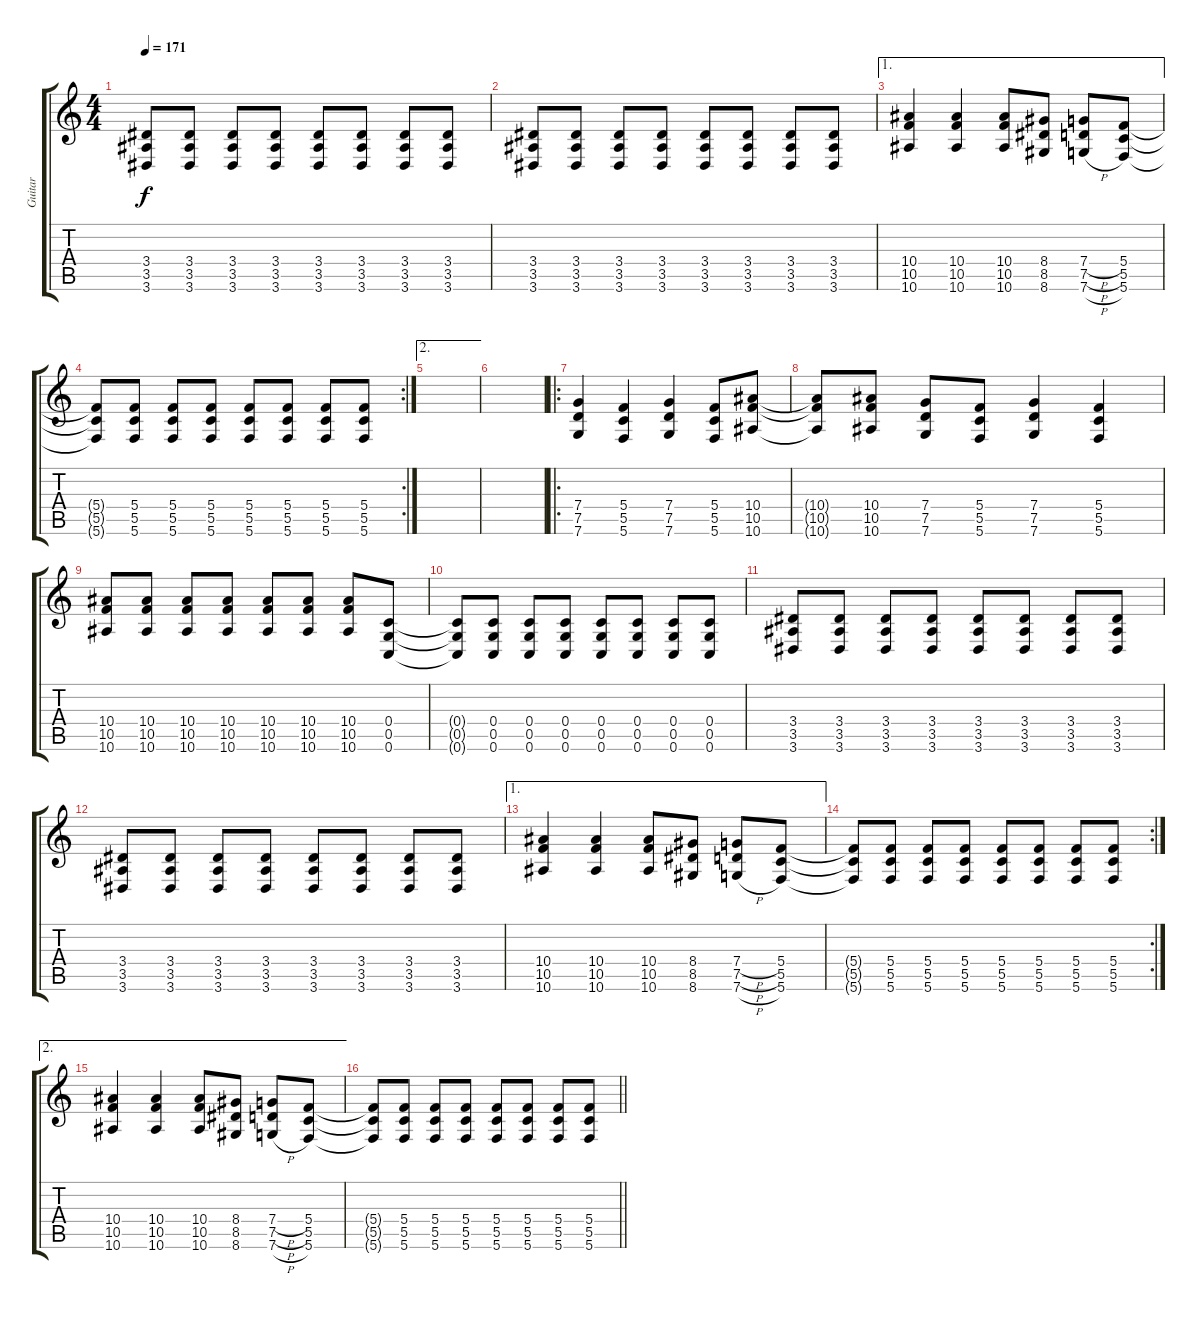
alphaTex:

\track ("Guitar" "Guitar") {instrument distortionguitar}
\staff {score tabs}
\tuning (D4 A3 F3 C3 G2 C2) {hide}
\ts (4 4)
\tempo 171
\clef g2
\ks c
(3.4 3.5 3.6).8{dy f} (3.4 3.5 3.6).8 (3.4 3.5 3.6).8 (3.4 3.5 3.6).8 (3.4 3.5 3.6).8 (3.4 3.5 3.6).8 (3.4 3.5 3.6).8 (3.4 3.5 3.6).8 |
(3.4 3.5 3.6).8 (3.4 3.5 3.6).8 (3.4 3.5 3.6).8 (3.4 3.5 3.6).8 (3.4 3.5 3.6).8 (3.4 3.5 3.6).8 (3.4 3.5 3.6).8 (3.4 3.5 3.6).8 |
\ae 1
(10.4 10.5 10.6).4 (10.4 10.5 10.6).4 (10.4 10.5 10.6).8 (8.4 8.5 8.6).8 (7.4{h} 7.5{h} 7.6{h}).8 (5.4 5.5 5.6).8 |
\rc 2
(5.4{t} 5.5{t} 5.6{t}).8 (5.4 5.5 5.6).8 (5.4 5.5 5.6).8 (5.4 5.5 5.6).8 (5.4 5.5 5.6).8 (5.4 5.5 5.6).8 (5.4 5.5 5.6).8 (5.4 5.5 5.6).8 |
\ae 2
|
|
\ro
(7.4 7.5 7.6).4 (5.4 5.5 5.6).4 (7.4 7.5 7.6).4 (5.4 5.5 5.6).8 (10.4 10.5 10.6).8 |
(10.4{t} 10.5{t} 10.6{t}).8 (10.4 10.5 10.6).8 (7.4 7.5 7.6).8 (5.4 5.5 5.6).8 (7.4 7.5 7.6).4 (5.4 5.5 5.6).4 |
(10.4 10.5 10.6).8 (10.4 10.5 10.6).8 (10.4 10.5 10.6).8 (10.4 10.5 10.6).8 (10.4 10.5 10.6).8 (10.4 10.5 10.6).8 (10.4 10.5 10.6).8 (0.4 0.5 0.6).8 |
(0.4{t} 0.5{t} 0.6{t}).8 (0.4 0.5 0.6).8 (0.4 0.5 0.6).8 (0.4 0.5 0.6).8 (0.4 0.5 0.6).8 (0.4 0.5 0.6).8 (0.4 0.5 0.6).8 (0.4 0.5 0.6).8 |
(3.4 3.5 3.6).8 (3.4 3.5 3.6).8 (3.4 3.5 3.6).8 (3.4 3.5 3.6).8 (3.4 3.5 3.6).8 (3.4 3.5 3.6).8 (3.4 3.5 3.6).8 (3.4 3.5 3.6).8 |
(3.4 3.5 3.6).8 (3.4 3.5 3.6).8 (3.4 3.5 3.6).8 (3.4 3.5 3.6).8 (3.4 3.5 3.6).8 (3.4 3.5 3.6).8 (3.4 3.5 3.6).8 (3.4 3.5 3.6).8 |
\ae 1
(10.4 10.5 10.6).4 (10.4 10.5 10.6).4 (10.4 10.5 10.6).8 (8.4 8.5 8.6).8 (7.4{h} 7.5{h} 7.6{h}).8 (5.4 5.5 5.6).8 |
\rc 2
(5.4{t} 5.5{t} 5.6{t}).8 (5.4 5.5 5.6).8 (5.4 5.5 5.6).8 (5.4 5.5 5.6).8 (5.4 5.5 5.6).8 (5.4 5.5 5.6).8 (5.4 5.5 5.6).8 (5.4 5.5 5.6).8 |
\ae 2
(10.4 10.5 10.6).4 (10.4 10.5 10.6).4 (10.4 10.5 10.6).8 (8.4 8.5 8.6).8 (7.4{h} 7.5{h} 7.6{h}).8 (5.4 5.5 5.6).8 |
\barLineRight lightlight
(5.4{t} 5.5{t} 5.6{t}).8 (5.4 5.5 5.6).8 (5.4 5.5 5.6).8 (5.4 5.5 5.6).8 (5.4 5.5 5.6).8 (5.4 5.5 5.6).8 (5.4 5.5 5.6).8 (5.4 5.5 5.6).8
